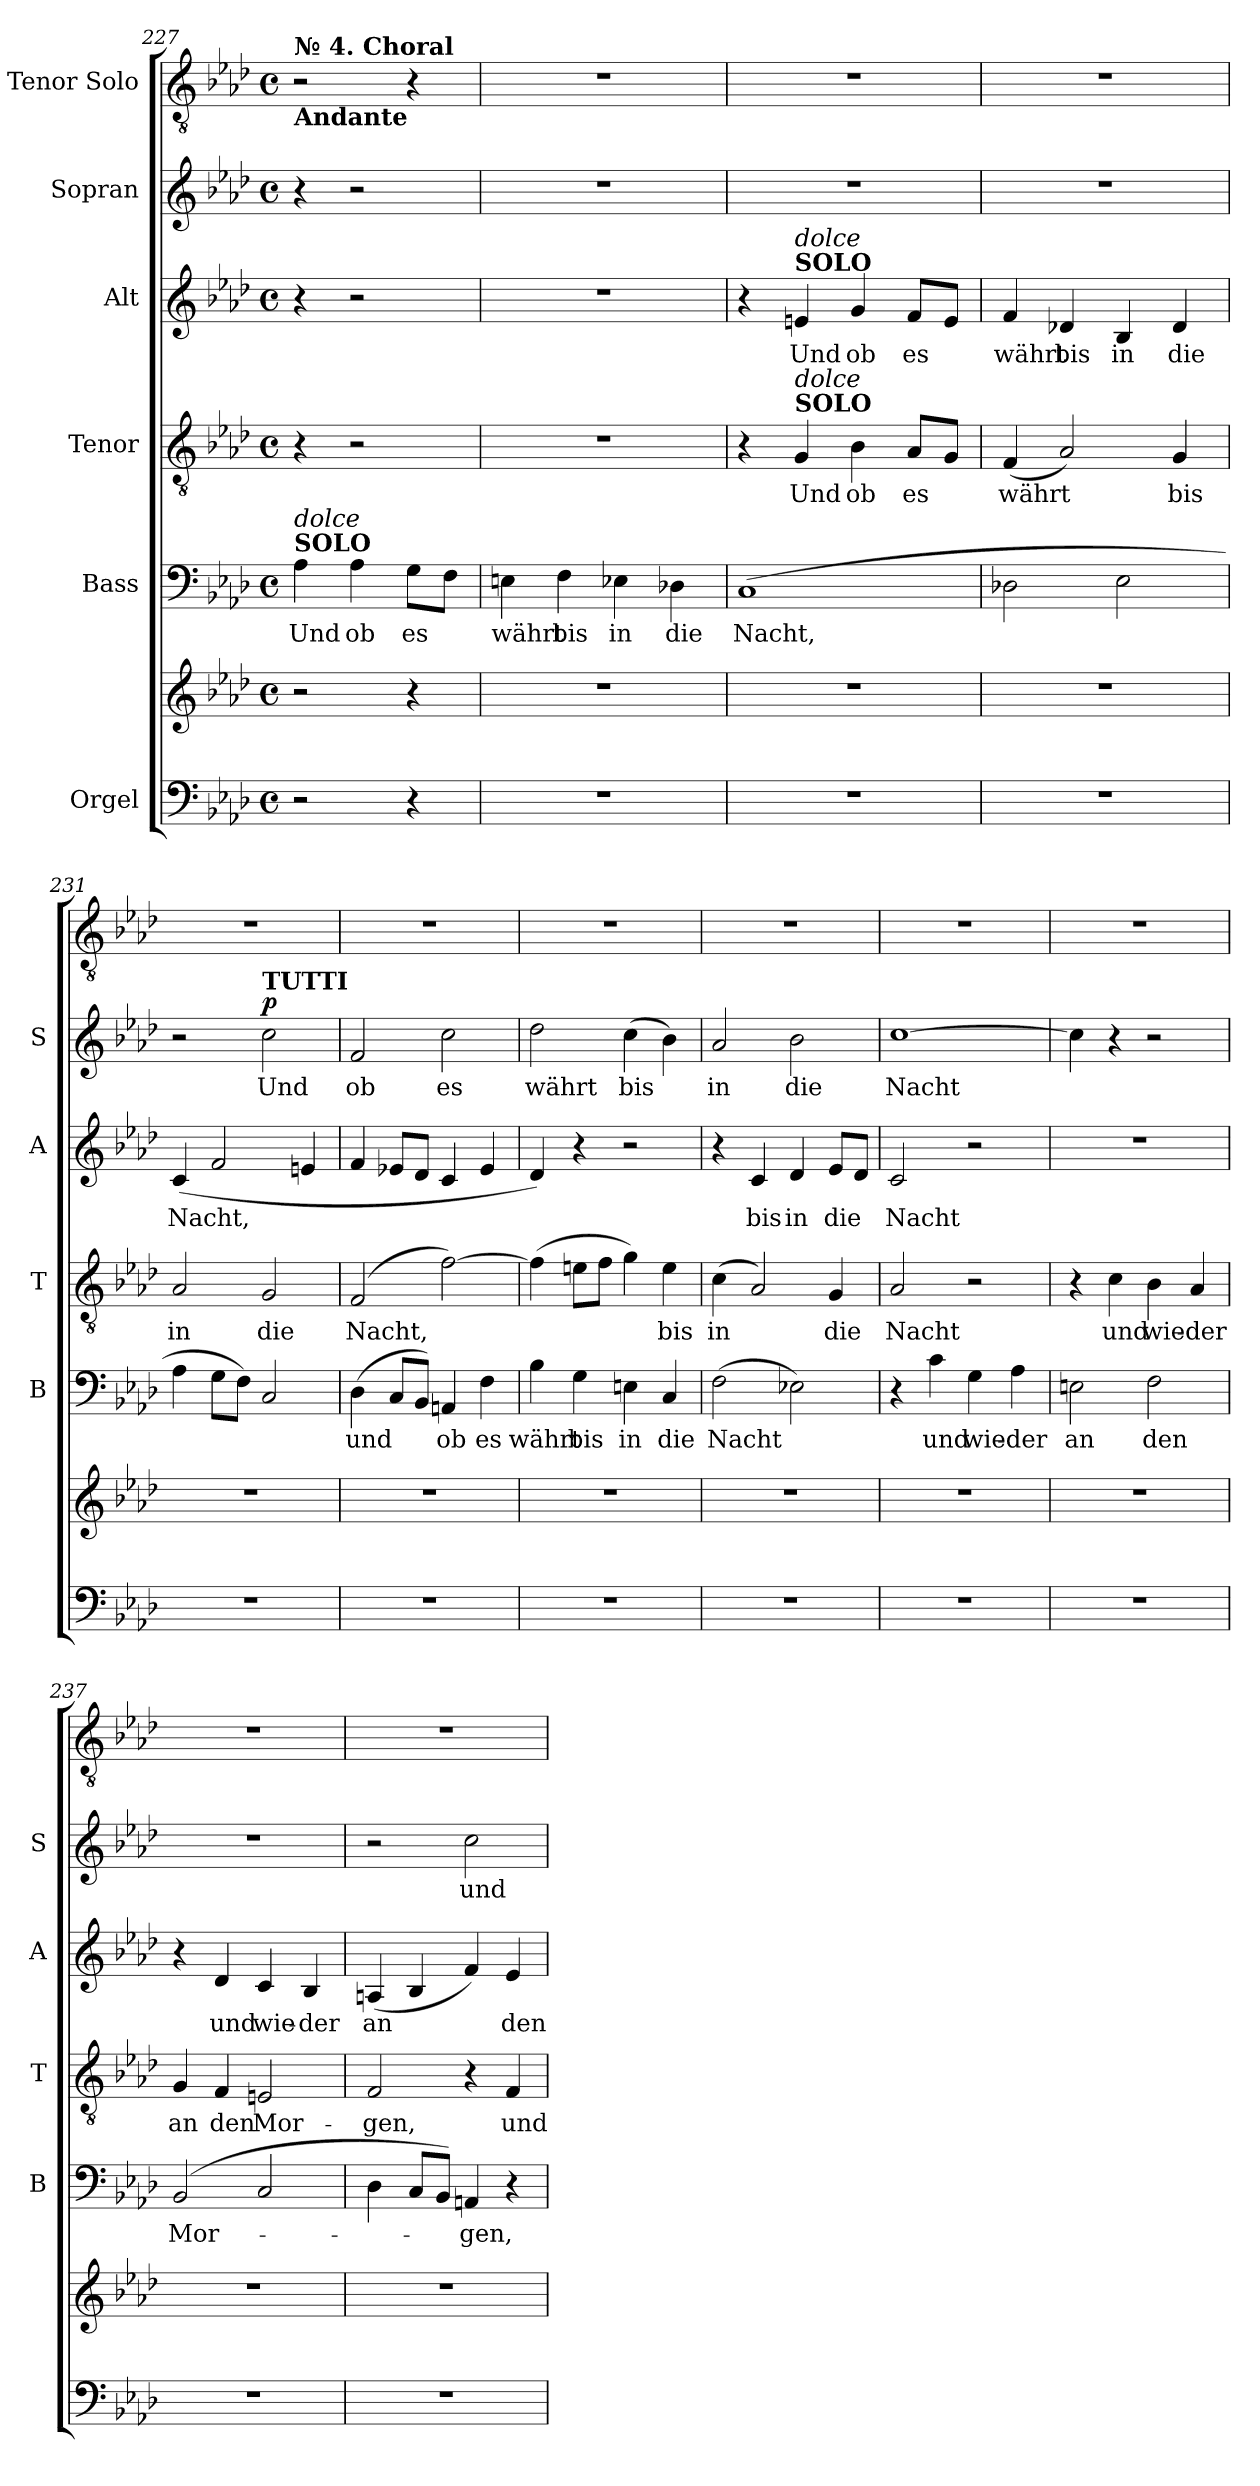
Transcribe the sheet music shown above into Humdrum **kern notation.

**kern	**kern	**kern	**text	**kern	**text	**kern	**text	**kern	**text	**dynam	**kern
*part6	*part6	*part5	*part5	*part4	*part4	*part3	*part3	*part2	*part2	*part2	*part1
*staff7	*staff6	*staff5	*staff5	*staff4	*staff4	*staff3	*staff3	*staff2	*staff2	*staff2	*staff1
*I"Orgel	*	*I"Bass	*	*I"Tenor	*	*I"Alt	*	*I"Sopran	*	*	*I"Tenor Solo
*	*	*I'B	*	*I'T	*	*I'A	*	*I'S	*	*	*
!!LO:PB:g=z
*clefF4	*clefG2	*clefF4	*	*clefGv2	*	*clefG2	*	*clefG2	*	*	*clefGv2
*k[b-e-a-d-]	*k[b-e-a-d-]	*k[b-e-a-d-]	*	*k[b-e-a-d-]	*	*k[b-e-a-d-]	*	*k[b-e-a-d-]	*	*	*k[b-e-a-d-]
*M4/4	*M4/4	*M4/4	*	*M4/4	*	*M4/4	*	*M4/4	*	*	*M4/4
*met(c)	*met(c)	*met(c)	*	*met(c)	*	*met(c)	*	*met(c)	*	*	*met(c)
=227	=227	=227	=227	=227	=227	=227	=227	=227	=227	=227	=227
!	!	!	!	!	!	!	!	!	!	!	!LO:TX:b:B:t=Andante
!	!	!	!	!	!	!	!	!	!	!	!LO:TX:a:B:t=№ 4. Choral
!	!	!LO:TX:a:B:t=SOLO	!	!	!	!	!	!	!	!	!
!	!	!LO:TX:a:i:t=dolce	!	!	!	!	!	!	!	!	!
2r	2r	4A-\	-Und	4r	.	4r	.	4r	.	.	2r
.	.	4A-\	ob	2r	.	2r	.	2r	.	.	.
4r	4r	8G\L	es	.	.	.	.	.	.	.	4r
.	.	8F\J	.	.	.	.	.	.	.	.	.
=228	=228	=228	=228	=228	=228	=228	=228	=228	=228	=228	=228
1r	1r	4En\	währt	1r	.	1r	.	1r	.	.	1r
.	.	4F\	bis	.	.	.	.	.	.	.	.
.	.	4E-X\	in	.	.	.	.	.	.	.	.
.	.	4D-X\	die	.	.	.	.	.	.	.	.
=229	=229	=229	=229	=229	=229	=229	=229	=229	=229	=229	=229
1r	1r	(1C	Nacht,	4r	.	4r	.	1r	.	.	1r
!	!	!	!	!	!	!LO:TX:a:B:t=SOLO	!	!	!	!	!
!	!	!	!	!	!	!LO:TX:a:i:t=dolce	!	!	!	!	!
!	!	!	!	!LO:TX:a:B:t=SOLO	!	!	!	!	!	!	!
!	!	!	!	!LO:TX:a:i:t=dolce	!	!	!	!	!	!	!
.	.	.	.	4G/	Und	4en/	Und	.	.	.	.
.	.	.	.	4B-\	ob	4g/	ob	.	.	.	.
.	.	.	.	8A-/L	es	8f/L	es	.	.	.	.
.	.	.	.	8G/J	.	8e/J	.	.	.	.	.
=230	=230	=230	=230	=230	=230	=230	=230	=230	=230	=230	=230
1r	1r	2D-X\	.	(4F/	währt	4f/	währt	1r	.	.	1r
.	.	.	.	2A-/)	.	4d-X/	bis	.	.	.	.
.	.	2E-\	.	.	.	4B-/	in	.	.	.	.
.	.	.	.	4G/	bis	4d-/	die	.	.	.	.
!!LO:LB:g=z
=231	=231	=231	=231	=231	=231	=231	=231	=231	=231	=231	=231
1r	1r	4A-\	.	2A-/	in	(4c/	Nacht,	2r	.	.	1r
.	.	8G\L	.	.	.	2f/	.	.	.	.	.
.	.	8F\J)	.	.	.	.	.	.	.	.	.
!	!	!	!	!	!	!	!	!LO:TX:a:B:t=TUTTI	!	!	!
!	!	!	!	!	!	!	!	!	!	!LO:DY:a	!
.	.	2C/	.	2G/	die	.	.	2cc\	Und	p	.
.	.	.	.	.	.	4en/	.	.	.	.	.
=232	=232	=232	=232	=232	=232	=232	=232	=232	=232	=232	=232
1r	1r	(4D-\	und	(2F/	Nacht,	4f/	.	2f/	ob	.	1r
.	.	8C/L	.	.	.	8e-X/L	.	.	.	.	.
.	.	8BB-/J)	.	.	.	8d-/J	.	.	.	.	.
.	.	4AAn/	ob	[2f\)	.	4c/	.	2cc\	es	.	.
.	.	4F\	es	.	.	4e-/	.	.	.	.	.
=233	=233	=233	=233	=233	=233	=233	=233	=233	=233	=233	=233
1r	1r	4B-\	währt	(4f\]	.	4d-/)	.	2dd-\	währt	.	1r
.	.	4G\	bis	8en\L	.	4r	.	.	.	.	.
.	.	.	.	8f\J	.	.	.	.	.	.	.
.	.	4En\	in	4g\)	.	2r	.	(4cc\	bis	.	.
.	.	4C/	die	4e\	bis	.	.	4b-\)	.	.	.
=234	=234	=234	=234	=234	=234	=234	=234	=234	=234	=234	=234
1r	1r	(2F\	Nacht	(4c\	in	4r	.	2a-/	in	.	1r
.	.	.	.	2A-/)	.	4c/	bis	.	.	.	.
.	.	2E-X\)	.	.	.	4d-/	in	2b-\	die	.	.
.	.	.	.	4G/	die	8e-/L	die	.	.	.	.
.	.	.	.	.	.	8d-/J	.	.	.	.	.
=235	=235	=235	=235	=235	=235	=235	=235	=235	=235	=235	=235
1r	1r	4r	.	2A-/	Nacht	2c/	Nacht	[1cc	Nacht	.	1r
.	.	4c\	und	.	.	.	.	.	.	.	.
.	.	4G\	wie-	2r	.	2r	.	.	.	.	.
.	.	4A-\	-der	.	.	.	.	.	.	.	.
!!LO:LB:g=z
=236	=236	=236	=236	=236	=236	=236	=236	=236	=236	=236	=236
1r	1r	2En\	an	4r	.	1r	.	4cc\]	.	.	1r
.	.	.	.	4c\	und	.	.	4r	.	.	.
.	.	2F\	den	4B-\	wie-	.	.	2r	.	.	.
.	.	.	.	4A-/	-der	.	.	.	.	.	.
=237	=237	=237	=237	=237	=237	=237	=237	=237	=237	=237	=237
1r	1r	(2BB-/	Mor-	4G/	an	4r	.	1r	.	.	1r
.	.	.	.	4F/	den	4d-/	und	.	.	.	.
.	.	2C/	.	2En/	Mor-	4c/	wie-	.	.	.	.
.	.	.	.	.	.	4B-/	-der	.	.	.	.
=238	=238	=238	=238	=238	=238	=238	=238	=238	=238	=238	=238
1r	1r	4D-\	.	2F/	-gen,	(4An/	an	2r	.	.	1r
.	.	8C/L	.	.	.	4B-/	.	.	.	.	.
.	.	8BB-/J)	.	.	.	.	.	.	.	.	.
.	.	4AAn/	-gen,	4r	.	4f/)	.	2cc\	und	.	.
.	.	4r	.	4F/	und	4e-/	den	.	.	.	.
=	=	=	=	=	=	=	=	=	=	=	=
*-	*-	*-	*-	*-	*-	*-	*-	*-	*-	*-	*-
